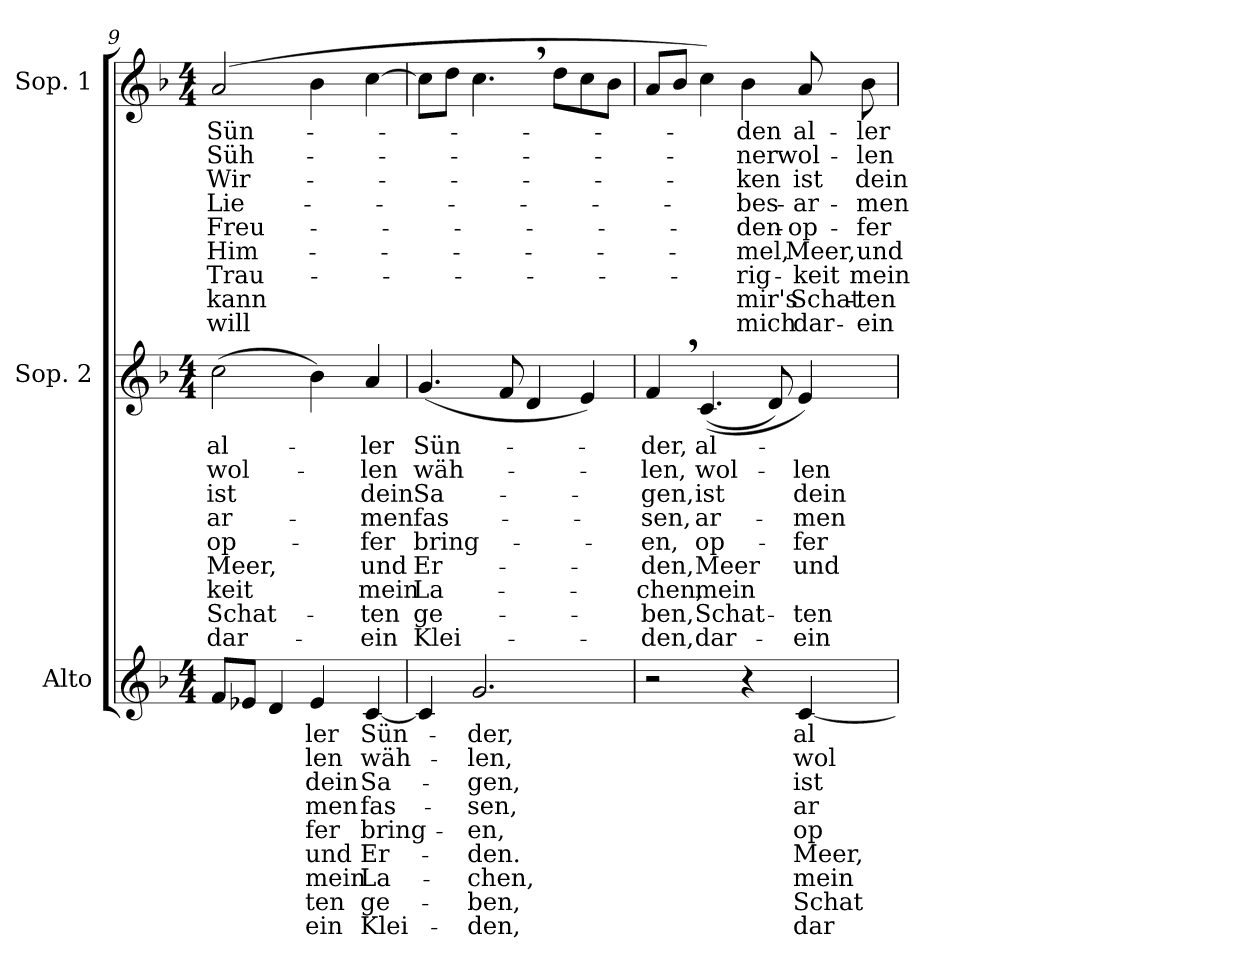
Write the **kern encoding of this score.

**kern	**text	**text	**text	**text	**text	**text	**text	**text	**text	**kern	**text	**text	**text	**text	**text	**text	**text	**text	**text	**kern	**text	**text	**text	**text	**text	**text	**text	**text	**text
*part3	*part3	*part3	*part3	*part3	*part3	*part3	*part3	*part3	*part3	*part2	*part2	*part2	*part2	*part2	*part2	*part2	*part2	*part2	*part2	*part1	*part1	*part1	*part1	*part1	*part1	*part1	*part1	*part1	*part1
*staff3	*staff3	*staff3	*staff3	*staff3	*staff3	*staff3	*staff3	*staff3	*staff3	*staff2	*staff2	*staff2	*staff2	*staff2	*staff2	*staff2	*staff2	*staff2	*staff2	*staff1	*staff1	*staff1	*staff1	*staff1	*staff1	*staff1	*staff1	*staff1	*staff1
*I"Alto	*	*	*	*	*	*	*	*	*	*I"Sop. 2	*	*	*	*	*	*	*	*	*	*I"Sop. 1	*	*	*	*	*	*	*	*	*
!!LO:PB:g=z
*clefG2	*	*	*	*	*	*	*	*	*	*clefG2	*	*	*	*	*	*	*	*	*	*clefG2	*	*	*	*	*	*	*	*	*
*k[b-]	*	*	*	*	*	*	*	*	*	*k[b-]	*	*	*	*	*	*	*	*	*	*k[b-]	*	*	*	*	*	*	*	*	*
*F:	*	*	*	*	*	*	*	*	*	*F:	*	*	*	*	*	*	*	*	*	*F:	*	*	*	*	*	*	*	*	*
*M4/4	*	*	*	*	*	*	*	*	*	*M4/4	*	*	*	*	*	*	*	*	*	*M4/4	*	*	*	*	*	*	*	*	*
=9	=9	=9	=9	=9	=9	=9	=9	=9	=9	=9	=9	=9	=9	=9	=9	=9	=9	=9	=9	=9	=9	=9	=9	=9	=9	=9	=9	=9	=9
!	!	!	!	!	!	!	!	!	!	!	!LO:LY:b	!LO:LY:b	!LO:LY:b	!LO:LY:b	!LO:LY:b	!LO:LY:b	!LO:LY:b	!LO:LY:b	!LO:LY:b	!	!	!	!	!	!	!	!	!	!
!	!	!	!	!	!	!	!	!	!	!	!	!	!	!	!	!	!	!	!	!	!LO:LY:b	!LO:LY:b	!LO:LY:b	!LO:LY:b	!LO:LY:b	!LO:LY:b	!LO:LY:b	!LO:LY:b	!LO:LY:b
8f/L	.	.	.	.	.	.	.	.	.	(>2cc\	al-	wol-	ist	-ar-	-op-	Meer,	-keit	Schat-	dar-	(>2a/	Sün-	Süh-	Wir-	Lie-	Freu-	Him-	Trau-	kann	will
8e-X/J	.	.	.	.	.	.	.	.	.	.	.	.	.	.	.	.	.	.	.	.	.	.	.	.	.	.	.	.	.
4d/	.	.	.	.	.	.	.	.	.	.	.	.	.	.	.	.	.	.	.	.	.	.	.	.	.	.	.	.	.
!	!LO:LY:b	!LO:LY:b	!LO:LY:b	!LO:LY:b	!LO:LY:b	!LO:LY:b	!LO:LY:b	!LO:LY:b	!LO:LY:b	!	!	!	!	!	!	!	!	!	!	!	!	!	!	!	!	!	!	!	!
4e-/	-ler	-len	dein	-men	-fer	und	mein	-ten	-ein	4b-\)	.	.	.	.	.	.	.	.	.	4b-\	.	.	.	.	.	.	.	.	.
!	!LO:LY:b	!LO:LY:b	!LO:LY:b	!LO:LY:b	!LO:LY:b	!LO:LY:b	!LO:LY:b	!LO:LY:b	!LO:LY:b	!	!	!	!	!	!	!	!	!	!	!	!	!	!	!	!	!	!	!	!
!	!	!	!	!	!	!	!	!	!	!	!LO:LY:b	!LO:LY:b	!LO:LY:b	!LO:LY:b	!LO:LY:b	!LO:LY:b	!LO:LY:b	!LO:LY:b	!LO:LY:b	!	!	!	!	!	!	!	!	!	!
[4c/	Sün-	wäh-	Sa-	fas-	bring-	Er-	La-	ge-	Klei-	4a/	-ler	-len	dein	-men	-fer	und	mein	-ten	-ein	[4cc\	.	.	.	.	.	.	.	.	.
=10	=10	=10	=10	=10	=10	=10	=10	=10	=10	=10	=10	=10	=10	=10	=10	=10	=10	=10	=10	=10	=10	=10	=10	=10	=10	=10	=10	=10	=10
!	!	!	!	!	!	!	!	!	!	!	!LO:LY:b	!LO:LY:b	!LO:LY:b	!LO:LY:b	!LO:LY:b	!LO:LY:b	!LO:LY:b	!LO:LY:b	!LO:LY:b	!	!	!	!	!	!	!	!	!	!
4c/]	.	.	.	.	.	.	.	.	.	(<4.g/	Sün-	wäh-	Sa-	fas-	bring-	Er-	La-	ge-	Klei-	8cc\L]	.	.	.	.	.	.	.	.	.
.	.	.	.	.	.	.	.	.	.	.	.	.	.	.	.	.	.	.	.	8dd\J	.	.	.	.	.	.	.	.	.
!	!LO:LY:b	!LO:LY:b	!LO:LY:b	!LO:LY:b	!LO:LY:b	!LO:LY:b	!LO:LY:b	!LO:LY:b	!LO:LY:b	!	!	!	!	!	!	!	!	!	!	!	!	!	!	!	!	!	!	!	!
2.g/	-der,	-len,	-gen,	-sen,	-en,	-den.	-chen,	-ben,	-den,	.	.	.	.	.	.	.	.	.	.	4.cc,>\	.	.	.	.	.	.	.	.	.
.	.	.	.	.	.	.	.	.	.	8f/	.	.	.	.	.	.	.	.	.	.	.	.	.	.	.	.	.	.	.
.	.	.	.	.	.	.	.	.	.	4d/	.	.	.	.	.	.	.	.	.	.	.	.	.	.	.	.	.	.	.
.	.	.	.	.	.	.	.	.	.	.	.	.	.	.	.	.	.	.	.	8dd\L	.	.	.	.	.	.	.	.	.
.	.	.	.	.	.	.	.	.	.	4e/)	.	.	.	.	.	.	.	.	.	8cc\	.	.	.	.	.	.	.	.	.
.	.	.	.	.	.	.	.	.	.	.	.	.	.	.	.	.	.	.	.	8b-\J	.	.	.	.	.	.	.	.	.
=11	=11	=11	=11	=11	=11	=11	=11	=11	=11	=11	=11	=11	=11	=11	=11	=11	=11	=11	=11	=11	=11	=11	=11	=11	=11	=11	=11	=11	=11
!	!	!	!	!	!	!	!	!	!	!	!LO:LY:b	!LO:LY:b	!LO:LY:b	!LO:LY:b	!LO:LY:b	!LO:LY:b	!LO:LY:b	!LO:LY:b	!LO:LY:b	!	!	!	!	!	!	!	!	!	!
2r	.	.	.	.	.	.	.	.	.	4f,>/	-der,	-len,	-gen,	-sen,	-en,	-den,	-chen,	-ben,	-den,	8a/L	.	.	.	.	.	.	.	.	.
.	.	.	.	.	.	.	.	.	.	.	.	.	.	.	.	.	.	.	.	8b-/J	.	.	.	.	.	.	.	.	.
!	!	!	!	!	!	!	!	!	!	!	!LO:LY:b	!LO:LY:b	!LO:LY:b	!LO:LY:b	!LO:LY:b	!LO:LY:b	!LO:LY:b	!LO:LY:b	!LO:LY:b	!	!	!	!	!	!	!	!	!	!
.	.	.	.	.	.	.	.	.	.	(<(<4.c/	al-	wol-	ist	­ar-	­op-	Meer	mein	Schat-	dar-	4cc\)	.	.	.	.	.	.	.	.	.
!	!	!	!	!	!	!	!	!	!	!	!	!	!	!	!	!	!	!	!	!	!LO:LY:b	!LO:LY:b	!LO:LY:b	!LO:LY:b	!LO:LY:b	!LO:LY:b	!LO:LY:b	!LO:LY:b	!LO:LY:b
4r	.	.	.	.	.	.	.	.	.	.	.	.	.	.	.	.	.	.	.	4b-\	-den	-ner	-ken	-bes-	-den-	-mel,	-rig-	mir's	mich
.	.	.	.	.	.	.	.	.	.	8d/)	.	.	.	.	.	.	.	.	.	.	.	.	.	.	.	.	.	.	.
!	!LO:LY:b	!LO:LY:b	!LO:LY:b	!LO:LY:b	!LO:LY:b	!LO:LY:b	!LO:LY:b	!LO:LY:b	!LO:LY:b	!	!	!	!	!	!	!	!	!	!	!	!	!	!	!	!	!	!	!	!
!	!	!	!	!	!	!	!	!	!	!	!	!LO:LY:b	!LO:LY:b	!LO:LY:b	!LO:LY:b	!LO:LY:b	!	!LO:LY:b	!LO:LY:b	!	!	!	!	!	!	!	!	!	!
!	!	!	!	!	!	!	!	!	!	!	!	!	!	!	!	!	!	!	!	!	!LO:LY:b	!LO:LY:b	!LO:LY:b	!LO:LY:b	!LO:LY:b	!LO:LY:b	!LO:LY:b	!LO:LY:b	!LO:LY:b
[4c/	al-	wol-	ist	­ar-	­op-	Meer,	mein	Schat-	dar-	4e/)	.	-len	dein	-men	-fer	und	.	-ten	-ein	8a/	al-	wol-	ist	-ar-	-op-	Meer,	-keit	Schat-	dar-
!	!	!	!	!	!	!	!	!	!	!	!	!	!	!	!	!	!	!	!	!	!LO:LY:b	!LO:LY:b	!LO:LY:b	!LO:LY:b	!LO:LY:b	!LO:LY:b	!LO:LY:b	!LO:LY:b	!LO:LY:b
.	.	.	.	.	.	.	.	.	.	.	.	.	.	.	.	.	.	.	.	8b-\	-ler	-len	dein	-men	-fer	und	mein	-ten	-ein
=	=	=	=	=	=	=	=	=	=	=	=	=	=	=	=	=	=	=	=	=	=	=	=	=	=	=	=	=	=
*-	*-	*-	*-	*-	*-	*-	*-	*-	*-	*-	*-	*-	*-	*-	*-	*-	*-	*-	*-	*-	*-	*-	*-	*-	*-	*-	*-	*-	*-
